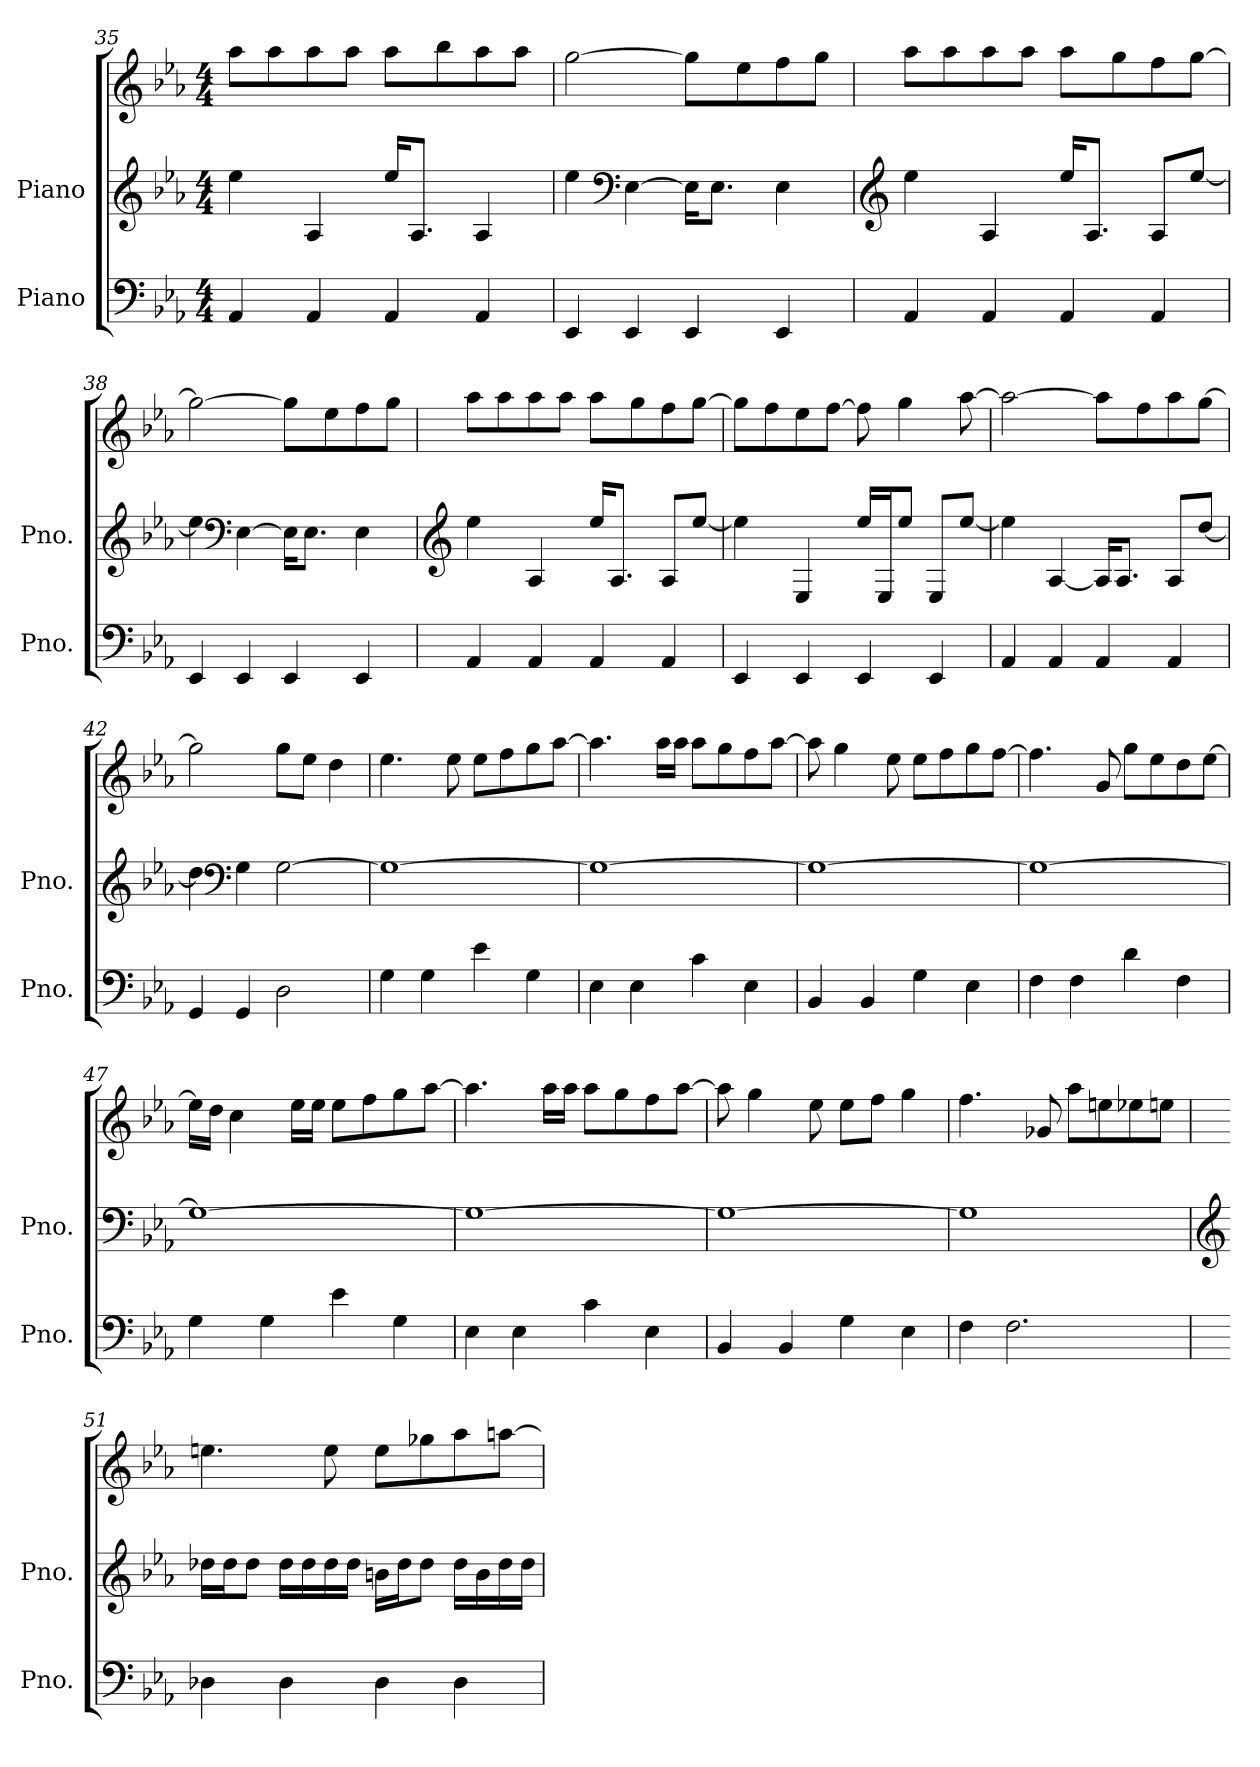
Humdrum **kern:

**kern	**kern	**kern
*part2	*part1	*part1
*staff3	*staff2	*staff1
*I"Piano	*I"Piano	*
*I'Pno.	*I'Pno.	*
!!LO:LB:g=z
*clefF4	*clefG2	*clefG2
*k[b-e-a-]	*k[b-e-a-]	*k[b-e-a-]
*M4/4	*M4/4	*M4/4
=35	=35	=35
4AA-/	4ee-\	8aa-\L
.	.	8aa-\
4AA-/	4A-/	8aa-\
.	.	8aa-\J
4AA-/	16ee-/KL	8aa-\L
.	8.A-/J	.
.	.	8bb-\
4AA-/	4A-/	8aa-\
.	.	8aa-\J
=36	=36	=36
4EE-/	4ee-\	[2gg\
*	*clefF4	*
4EE-/	[4E-\	.
4EE-/	16E-\KL]	8gg\L]
.	8.E-\J	.
.	.	8ee-\
4EE-/	4E-\	8ff\
.	.	8gg\J
=37	=37	=37
*	*clefG2	*
4AA-/	4ee-\	8aa-\L
.	.	8aa-\
4AA-/	4A-/	8aa-\
.	.	8aa-\J
4AA-/	16ee-/KL	8aa-\L
.	8.A-/J	.
.	.	8gg\
4AA-/	8A-/L	8ff\
.	[8ee-/J	[8gg\J
!!LO:LB:g=z
=38	=38	=38
4EE-/	4ee-\]	2gg\_
*	*clefF4	*
4EE-/	[4E-\	.
4EE-/	16E-\KL]	8gg\L]
.	8.E-\J	.
.	.	8ee-\
4EE-/	4E-\	8ff\
.	.	8gg\J
=39	=39	=39
*	*clefG2	*
4AA-/	4ee-\	8aa-\L
.	.	8aa-\
4AA-/	4A-/	8aa-\
.	.	8aa-\J
4AA-/	16ee-/KL	8aa-\L
.	8.A-/J	.
.	.	8gg\
4AA-/	8A-/L	8ff\
.	[8ee-/J	[8gg\J
=40	=40	=40
4EE-/	4ee-\]	8gg\L]
.	.	8ff\
4EE-/	4E-/	8ee-\
.	.	[8ff\J
4EE-/	16ee-/LL	8ff\]
.	16E-/J	.
.	8ee-/J	4gg\
4EE-/	8E-/L	.
.	[8ee-/J	[8aa-\
=41	=41	=41
4AA-/	4ee-\]	2aa-\_
4AA-/	[4A-/	.
4AA-/	16A-/KL]	8aa-\L]
.	8.A-/J	.
.	.	8ff\
4AA-/	8A-/L	8aa-\
.	[8dd/J	[8gg\J
!!LO:PB:g=z
=42	=42	=42
4GG/	4dd\]	2gg\]
*	*clefF4	*
4GG/	4G\	.
2D\	[2G\	8gg\L
.	.	8ee-\J
.	.	4dd\
=43	=43	=43
4G\	1G_	4.ee-\
4G\	.	.
.	.	8ee-\
4e-\	.	8ee-\L
.	.	8ff\
4G\	.	8gg\
.	.	[8aa-\J
=44	=44	=44
4E-\	1G_	4.aa-\]
4E-\	.	.
.	.	16aa-\LL
.	.	16aa-\JJ
4c\	.	8aa-\L
.	.	8gg\
4E-\	.	8ff\
.	.	[8aa-\J
=45	=45	=45
4BB-/	1G_	8aa-\]
.	.	4gg\
4BB-/	.	.
.	.	8ee-\
4G\	.	8ee-\L
.	.	8ff\
4E-\	.	8gg\
.	.	[8ff\J
=46	=46	=46
4F\	1G_	4.ff\]
4F\	.	.
.	.	8g/
4d\	.	8gg\L
.	.	8ee-\
4F\	.	8dd\
.	.	[8ee-\J
!!LO:LB:g=z
=47	=47	=47
4G\	1G_	16ee-\LL]
.	.	16dd\JJ
.	.	4cc\
4G\	.	.
.	.	16ee-\LL
.	.	16ee-\JJ
4e-\	.	8ee-\L
.	.	8ff\
4G\	.	8gg\
.	.	[8aa-\J
=48	=48	=48
4E-\	1G_	4.aa-\]
4E-\	.	.
.	.	16aa-\LL
.	.	16aa-\JJ
4c\	.	8aa-\L
.	.	8gg\
4E-\	.	8ff\
.	.	[8aa-\J
=49	=49	=49
4BB-/	1G_	8aa-\]
.	.	4gg\
4BB-/	.	.
.	.	8ee-\
4G\	.	8ee-\L
.	.	8ff\J
4E-\	.	4gg\
=50	=50	=50
4F\	1G]	4.ff\
2.F\	.	.
.	.	8g-X/
.	.	8aa-\L
.	.	8een\
.	.	8ee-X\
.	.	8een\J
!!LO:LB:g=z
=51	=51	=51
*	*clefG2	*
4D-X\	16dd-X\LL	4.een\
.	16dd-\J	.
.	8dd-\J	.
4D-\	16dd-\LL	.
.	16dd-\	.
.	16dd-\	8ee\
.	16dd-\JJ	.
4D-\	16bn\LL	8ee\L
.	16dd-\J	.
.	8dd-\J	8gg-X\
4D-\	16dd-\LL	8aa-\
.	16b\	.
.	16dd-\	[8aan\J
.	16dd-\JJ	.
=	=	=
*-	*-	*-
